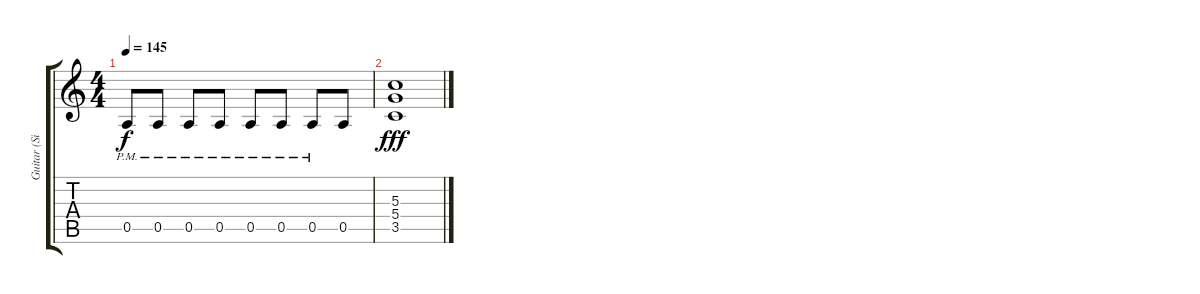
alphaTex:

\track ("Guitar (Sim)" "Guitar (Si") {instrument overdrivenguitar}
\staff {score tabs}
\tuning (E4 B3 G3 D3 A2 E2) {hide}
\ts (4 4)
\tempo 145
\clef g2
\ks c
0.5{pm}.8{dy f} 0.5{pm}.8 0.5{pm}.8 0.5{pm}.8 0.5{pm}.8 0.5{pm}.8 0.5{pm}.8 0.5.8 |
(5.3 5.4 3.5).1{dy fff}
